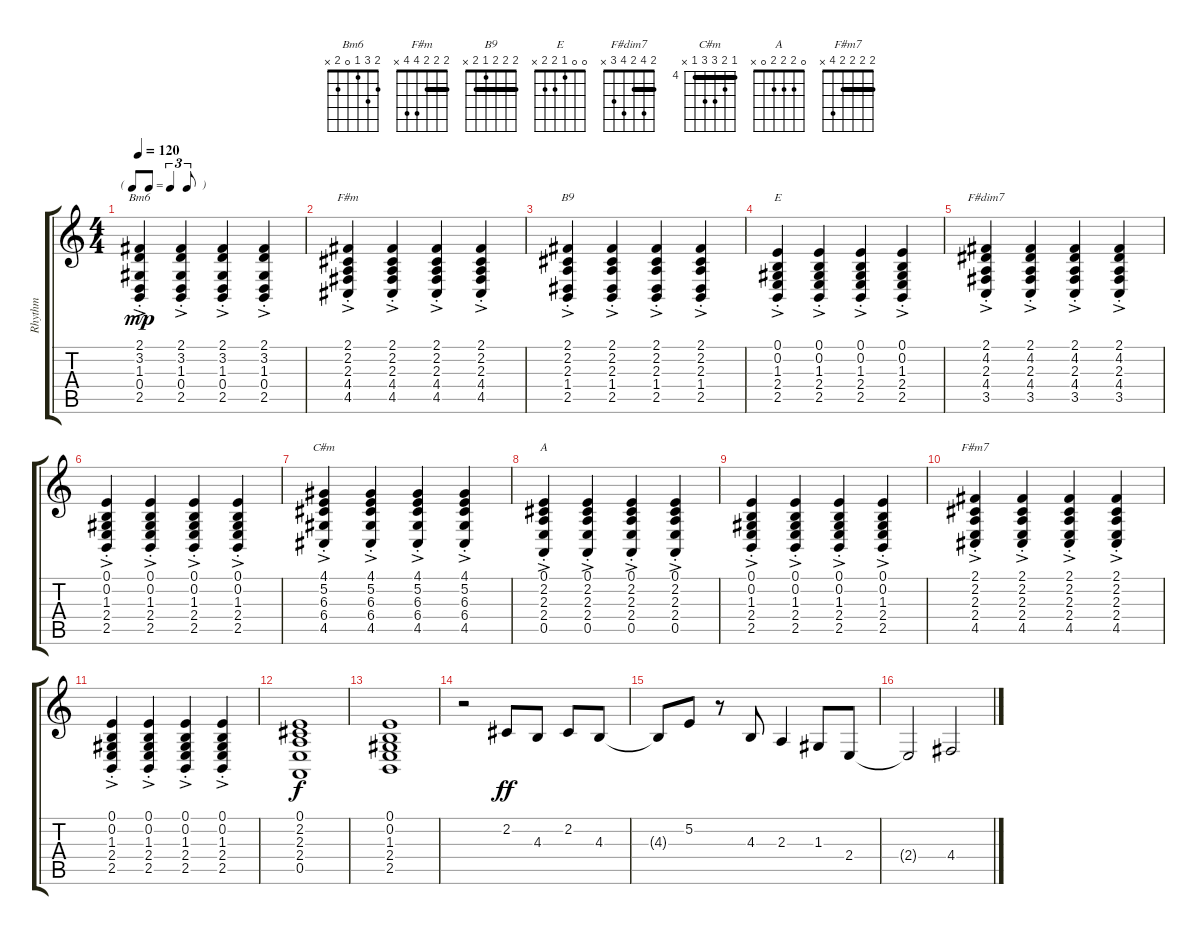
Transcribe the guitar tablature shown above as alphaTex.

\track ("Rhythm" "Rhythm") {solo instrument acousticgrandpiano}
\staff {score tabs}
\tuning (E4 B3 G3 D3 A2 E2) {hide}
\chord ("Bm6" 2 3 1 0 2 x)
\chord ("F#m" 2 2 2 4 4 x) {barre 2}
\chord ("B9" 2 2 2 1 2 x) {barre 2}
\chord ("E" 0 0 1 2 2 x)
\chord ("F#dim7" 2 4 2 4 3 x) {barre 2}
\chord ("C#m" 4 5 6 6 4 x) {firstfret 4 barre 4}
\chord ("A" 0 2 2 2 0 x)
\chord ("F#m7" 2 2 2 2 4 x) {barre 2}
\ts (4 4)
\tf triplet8th
\tempo 120
\clef g2
\ks c
(2.1{ac st} 3.2{ac st} 1.3{ac st} 0.4{ac st} 2.5{ac st}).4{ch "Bm6" dy mp} (2.1{ac st} 3.2{ac st} 1.3{ac st} 0.4{ac st} 2.5{ac st}).4 (2.1{ac st} 3.2{ac st} 1.3{ac st} 0.4{ac st} 2.5{ac st}).4 (2.1{ac st} 3.2{ac st} 1.3{ac st} 0.4{ac st} 2.5{ac st}).4 |
(2.1{ac st} 2.2{ac st} 2.3{ac st} 4.4{ac st} 4.5{ac st}).4{ch "F#m"} (2.1{ac st} 2.2{ac st} 2.3{ac st} 4.4{ac st} 4.5{ac st}).4 (2.1{ac st} 2.2{ac st} 2.3{ac st} 4.4{ac st} 4.5{ac st}).4 (2.1{ac st} 2.2{ac st} 2.3{ac st} 4.4{ac st} 4.5{ac st}).4 |
(2.1{ac st} 2.2{ac st} 2.3{ac st} 1.4{ac st} 2.5{ac st}).4{ch "B9"} (2.1{ac st} 2.2{ac st} 2.3{ac st} 1.4{ac st} 2.5{ac st}).4 (2.1{ac st} 2.2{ac st} 2.3{ac st} 1.4{ac st} 2.5{ac st}).4 (2.1{ac st} 2.2{ac st} 2.3{ac st} 1.4{ac st} 2.5{ac st}).4 |
(0.1{ac st} 0.2{ac st} 1.3{ac st} 2.4{ac st} 2.5{ac st}).4{ch "E"} (0.1{ac st} 0.2{ac st} 1.3{ac st} 2.4{ac st} 2.5{ac st}).4 (0.1{ac st} 0.2{ac st} 1.3{ac st} 2.4{ac st} 2.5{ac st}).4 (0.1{ac st} 0.2{ac st} 1.3{ac st} 2.4{ac st} 2.5{ac st}).4 |
(2.1{ac st} 4.2{ac st} 2.3{ac st} 4.4{ac st} 3.5{ac st}).4{ch "F#dim7"} (2.1{ac st} 4.2{ac st} 2.3{ac st} 4.4{ac st} 3.5{ac st}).4 (2.1{ac st} 4.2{ac st} 2.3{ac st} 4.4{ac st} 3.5{ac st}).4 (2.1{ac st} 4.2{ac st} 2.3{ac st} 4.4{ac st} 3.5{ac st}).4 |
(0.1{ac st} 0.2{ac st} 1.3{ac st} 2.4{ac st} 2.5{ac st}).4 (0.1{ac st} 0.2{ac st} 1.3{ac st} 2.4{ac st} 2.5{ac st}).4 (0.1{ac st} 0.2{ac st} 1.3{ac st} 2.4{ac st} 2.5{ac st}).4 (0.1{ac st} 0.2{ac st} 1.3{ac st} 2.4{ac st} 2.5{ac st}).4 |
(4.1{ac st} 5.2{ac st} 6.3{ac st} 6.4{ac st} 4.5{ac st}).4{ch "C#m"} (4.1{ac st} 5.2{ac st} 6.3{ac st} 6.4{ac st} 4.5{ac st}).4 (4.1{ac st} 5.2{ac st} 6.3{ac st} 6.4{ac st} 4.5{ac st}).4 (4.1{ac st} 5.2{ac st} 6.3{ac st} 6.4{ac st} 4.5{ac st}).4 |
(0.1{ac st} 2.2{ac st} 2.3{ac st} 2.4{ac st} 0.5{ac st}).4{ch "A"} (0.1{ac st} 2.2{ac st} 2.3{ac st} 2.4{ac st} 0.5{ac st}).4 (0.1{ac st} 2.2{ac st} 2.3{ac st} 2.4{ac st} 0.5{ac st}).4 (0.1{ac st} 2.2{ac st} 2.3{ac st} 2.4{ac st} 0.5{ac st}).4 |
(0.1{ac st} 0.2{ac st} 1.3{ac st} 2.4{ac st} 2.5{ac st}).4 (0.1{ac st} 0.2{ac st} 1.3{ac st} 2.4{ac st} 2.5{ac st}).4 (0.1{ac st} 0.2{ac st} 1.3{ac st} 2.4{ac st} 2.5{ac st}).4 (0.1{ac st} 0.2{ac st} 1.3{ac st} 2.4{ac st} 2.5{ac st}).4 |
(2.1{ac st} 2.2{ac st} 2.3{ac st} 2.4{ac st} 4.5{ac st}).4{ch "F#m7"} (2.1{ac st} 2.2{ac st} 2.3{ac st} 2.4{ac st} 4.5{ac st}).4 (2.1{ac st} 2.2{ac st} 2.3{ac st} 2.4{ac st} 4.5{ac st}).4 (2.1{ac st} 2.2{ac st} 2.3{ac st} 2.4{ac st} 4.5{ac st}).4 |
(0.1{ac st} 0.2{ac st} 1.3{ac st} 2.4{ac st} 2.5{ac st}).4 (0.1{ac st} 0.2{ac st} 1.3{ac st} 2.4{ac st} 2.5{ac st}).4 (0.1{ac st} 0.2{ac st} 1.3{ac st} 2.4{ac st} 2.5{ac st}).4 (0.1{ac st} 0.2{ac st} 1.3{ac st} 2.4{ac st} 2.5{ac st}).4 |
(0.1 2.2 2.3 2.4 0.5).1{dy f} |
(0.1 0.2 1.3 2.4 2.5).1 |
r.2 2.2.8{dy ff} 4.3.8 2.2.8 4.3.8 |
4.3{t}.8 5.2.8 r.8 4.3.8 2.3.4 1.3.8 2.4.8 |
2.4{t}.2 4.4.2
